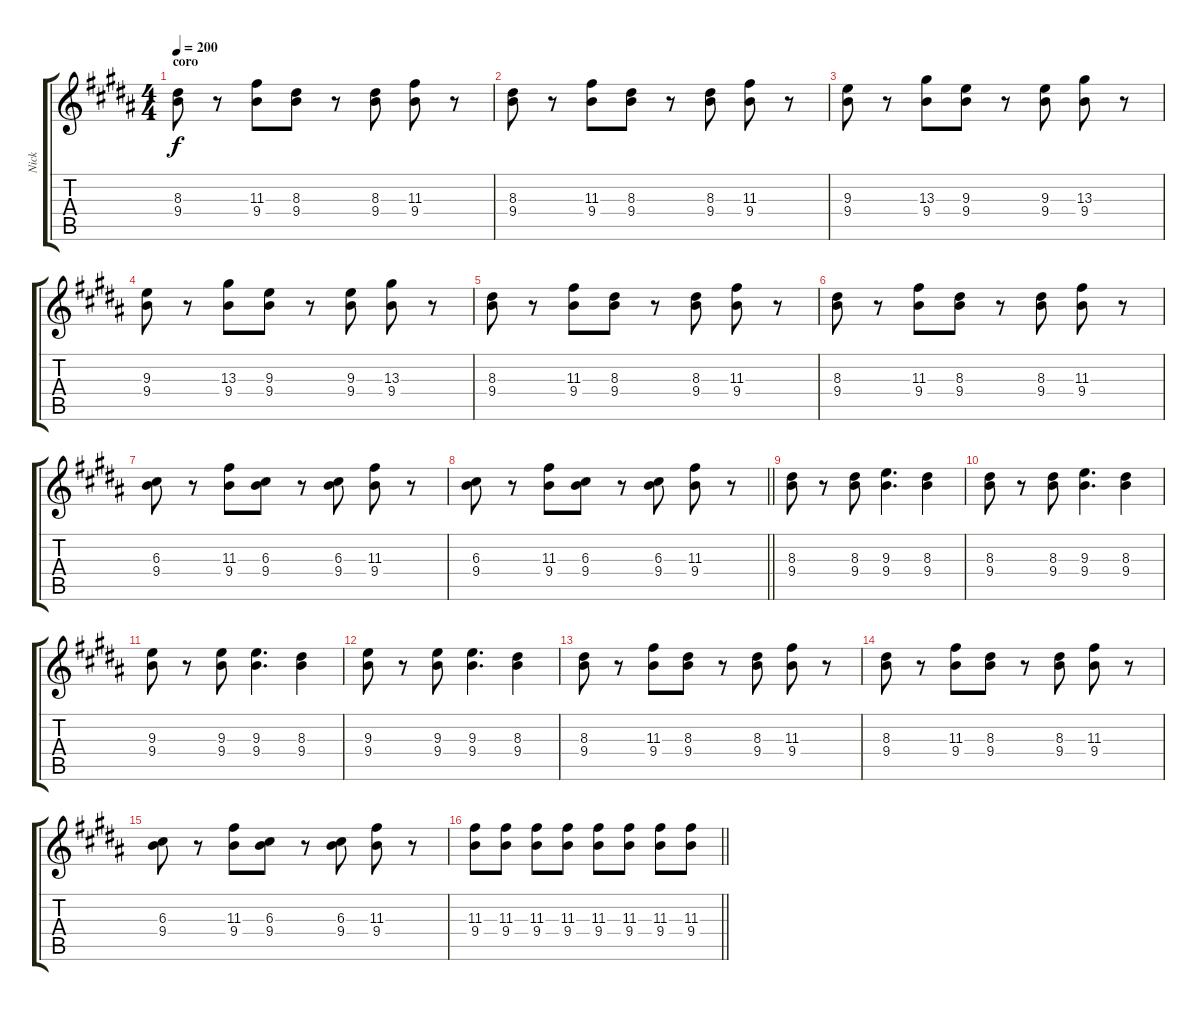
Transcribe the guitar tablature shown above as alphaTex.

\track ("Nick" "Nick") {instrument distortionguitar}
\staff {score tabs}
\tuning (E4 B3 G3 D3 A2 E2) {hide}
\ts (4 4)
\section ("" "coro")
\tempo 200
\clef g2
\ks b
(8.3 9.4).8{dy f} r.8 (11.3 9.4).8 (8.3 9.4).8 r.8 (8.3 9.4).8 (11.3 9.4).8 r.8 |
(8.3 9.4).8 r.8 (11.3 9.4).8 (8.3 9.4).8 r.8 (8.3 9.4).8 (11.3 9.4).8 r.8 |
(9.3 9.4).8 r.8 (13.3 9.4).8 (9.3 9.4).8 r.8 (9.3 9.4).8 (13.3 9.4).8 r.8 |
(9.3 9.4).8 r.8 (13.3 9.4).8 (9.3 9.4).8 r.8 (9.3 9.4).8 (13.3 9.4).8 r.8 |
(8.3 9.4).8 r.8 (11.3 9.4).8 (8.3 9.4).8 r.8 (8.3 9.4).8 (11.3 9.4).8 r.8 |
(8.3 9.4).8 r.8 (11.3 9.4).8 (8.3 9.4).8 r.8 (8.3 9.4).8 (11.3 9.4).8 r.8 |
(6.3 9.4).8 r.8 (11.3 9.4).8 (6.3 9.4).8 r.8 (6.3 9.4).8 (11.3 9.4).8 r.8 |
\barLineRight lightlight
(6.3 9.4).8 r.8 (11.3 9.4).8 (6.3 9.4).8 r.8 (6.3 9.4).8 (11.3 9.4).8 r.8 |
(8.3 9.4).8 r.8 (8.3 9.4).8 (9.3 9.4).4{d} (8.3 9.4).4 |
(8.3 9.4).8 r.8 (8.3 9.4).8 (9.3 9.4).4{d} (8.3 9.4).4 |
(9.3 9.4).8 r.8 (9.3 9.4).8 (9.3 9.4).4{d} (8.3 9.4).4 |
(9.3 9.4).8 r.8 (9.3 9.4).8 (9.3 9.4).4{d} (8.3 9.4).4 |
(8.3 9.4).8 r.8 (11.3 9.4).8 (8.3 9.4).8 r.8 (8.3 9.4).8 (11.3 9.4).8 r.8 |
(8.3 9.4).8 r.8 (11.3 9.4).8 (8.3 9.4).8 r.8 (8.3 9.4).8 (11.3 9.4).8 r.8 |
(6.3 9.4).8 r.8 (11.3 9.4).8 (6.3 9.4).8 r.8 (6.3 9.4).8 (11.3 9.4).8 r.8 |
\barLineRight lightlight
(11.3 9.4).8 (11.3 9.4).8 (11.3 9.4).8 (11.3 9.4).8 (11.3 9.4).8 (11.3 9.4).8 (11.3 9.4).8 (11.3 9.4).8
